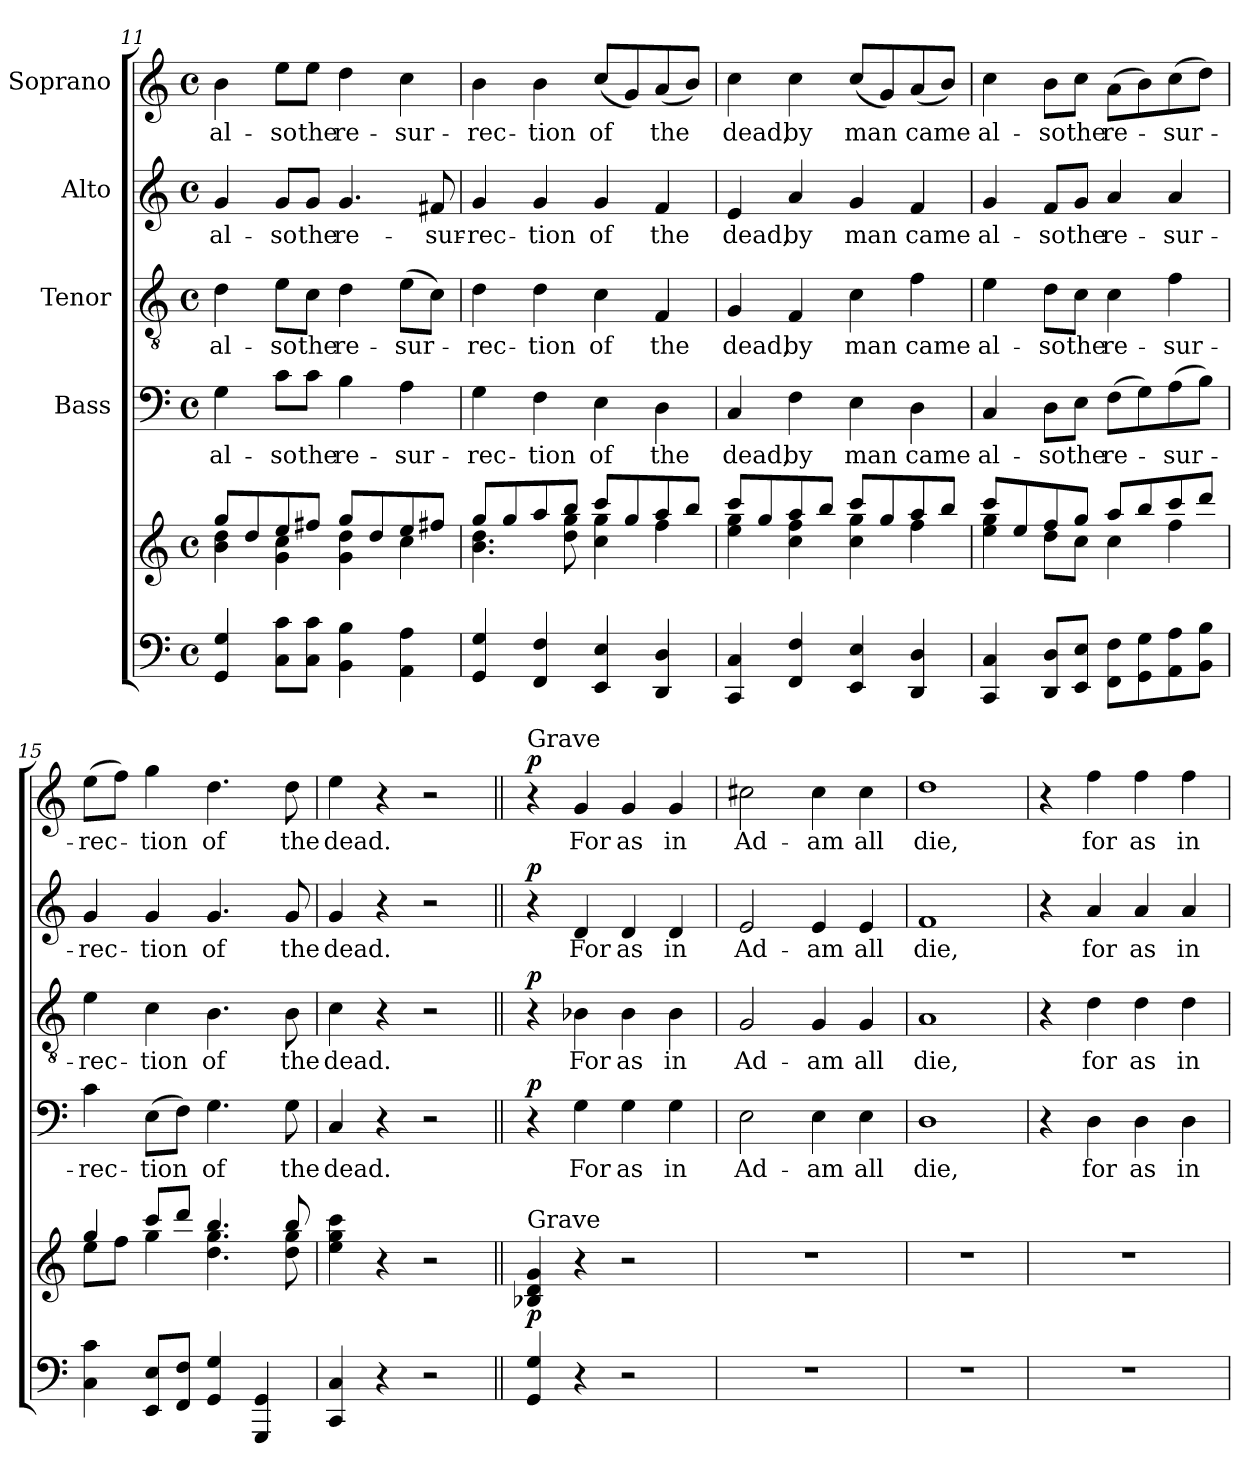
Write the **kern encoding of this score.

**kern	**kern	**dynam	**kern	**text	**dynam	**kern	**text	**dynam	**kern	**text	**dynam	**kern	**text	**dynam
*part5	*part5	*part5	*part4	*part4	*part4	*part3	*part3	*part3	*part2	*part2	*part2	*part1	*part1	*part1
*staff6	*staff5	*staff5/6	*staff4	*staff4	*staff4	*staff3	*staff3	*staff3	*staff2	*staff2	*staff2	*staff1	*staff1	*staff1
*	*	*	*I"Bass	*	*	*I"Tenor	*	*	*I"Alto	*	*	*I"Soprano	*	*
*clefF4	*clefG2	*	*clefF4	*	*	*clefGv2	*	*	*clefG2	*	*	*clefG2	*	*
*k[]	*k[]	*	*k[]	*	*	*k[]	*	*	*k[]	*	*	*k[]	*	*
*C:	*C:	*	*C:	*	*	*C:	*	*	*C:	*	*	*C:	*	*
*M4/4	*M4/4	*	*M4/4	*	*	*M4/4	*	*	*M4/4	*	*	*M4/4	*	*
*met(c)	*met(c)	*	*met(c)	*	*	*met(c)	*	*	*met(c)	*	*	*met(c)	*	*
=11	=11	=11	=11	=11	=11	=11	=11	=11	=11	=11	=11	=11	=11	=11
*	*^	*	*	*	*	*	*	*	*	*	*	*	*	*
4GG/ 4G/	8gg/L	4b\ 4dd\	.	4G\	al-	.	4d\	al-	.	4g/	al-	.	4b\	al-	.
.	8dd/	.	.	.	.	.	.	.	.	.	.	.	.	.	.
8C\ 8c\L	8ee/	4g\ 4cc\	.	8c\L	-so	.	8e\L	-so	.	8g/L	-so	.	8ee\L	-so	.
8C\ 8c\J	8ff#X/J	.	.	8c\J	the	.	8c\J	the	.	8g/J	the	.	8ee\J	the	.
4BB\ 4B\	8gg/L	4g\ 4dd\	.	4B\	re-	.	4d\	re-	.	4.g/	re-	.	4dd\	re-	.
.	8dd/	.	.	.	.	.	.	.	.	.	.	.	.	.	.
4AA\ 4A\	8ee/	4cc\	.	4A\	-sur-	.	(8e\L	-sur-	.	.	.	.	4cc\	-sur-	.
.	8ff#X/J	.	.	.	.	.	8c\J)	.	.	8f#X/	-sur-	.	.	.	.
=12	=12	=12	=12	=12	=12	=12	=12	=12	=12	=12	=12	=12	=12	=12	=12
4GG/ 4G/	8gg/L	4.b\ 4.dd\	.	4G\	-rec-	.	4d\	-rec-	.	4g/	-rec-	.	4b\	-rec-	.
.	8gg/	.	.	.	.	.	.	.	.	.	.	.	.	.	.
4FF/ 4F/	8aa/	.	.	4F\	-tion	.	4d\	-tion	.	4g/	-tion	.	4b\	-tion	.
.	8bb/J	8dd\ 8gg\	.	.	.	.	.	.	.	.	.	.	.	.	.
4EE/ 4E/	8ccc/L	4cc\ 4gg\	.	4E\	of	.	4c\	of	.	4g/	of	.	(8cc/L	of	.
.	8gg/	.	.	.	.	.	.	.	.	.	.	.	8g/)	.	.
4DD/ 4D/	8aa/	4ff\	.	4D\	the	.	4F/	the	.	4f/	the	.	(8a/	the	.
.	8bb/J	.	.	.	.	.	.	.	.	.	.	.	8b/J)	.	.
=13	=13	=13	=13	=13	=13	=13	=13	=13	=13	=13	=13	=13	=13	=13	=13
4CC/ 4C/	8ccc/L	4ee\ 4gg\	.	4C/	dead,	.	4G/	dead,	.	4e/	dead,	.	4cc\	dead,	.
.	8gg/	.	.	.	.	.	.	.	.	.	.	.	.	.	.
4FF/ 4F/	8aa/	4cc\ 4ff\	.	4F\	by	.	4F/	by	.	4a/	by	.	4cc\	by	.
.	8bb/J	.	.	.	.	.	.	.	.	.	.	.	.	.	.
4EE/ 4E/	8ccc/L	4cc\ 4gg\	.	4E\	man	.	4c\	man	.	4g/	man	.	(8cc/L	man	.
.	8gg/	.	.	.	.	.	.	.	.	.	.	.	8g/)	.	.
4DD/ 4D/	8aa/	4ff\	.	4D\	came	.	4f\	came	.	4f/	came	.	(8a/	came	.
.	8bb/J	.	.	.	.	.	.	.	.	.	.	.	8b/J)	.	.
!!LO:PB:g=z
=14	=14	=14	=14	=14	=14	=14	=14	=14	=14	=14	=14	=14	=14	=14	=14
4CC/ 4C/	8ccc/L	4ee\ 4gg\	.	4C/	al-	.	4e\	al-	.	4g/	al-	.	4cc\	al-	.
.	8ee/	.	.	.	.	.	.	.	.	.	.	.	.	.	.
8DD/ 8D/L	8ff/	8dd\L	.	8D\L	-so	.	8d\L	-so	.	8f/L	-so	.	8b\L	-so	.
8EE/ 8E/J	8gg/J	8cc\J	.	8E\J	the	.	8c\J	the	.	8g/J	the	.	8cc\J	the	.
8FF\ 8F\L	8aa/L	4cc\	.	(8F\L	re-	.	4c\	re-	.	4a/	re-	.	(8a\L	re-	.
8GG\ 8G\	8bb/	.	.	8G\)	.	.	.	.	.	.	.	.	8b\)	.	.
8AA\ 8A\	8ccc/	4ff\	.	(8A\	-sur-	.	4f\	-sur-	.	4a/	-sur-	.	(8cc\	-sur-	.
8BB\ 8B\J	8ddd/J	.	.	8B\J)	.	.	.	.	.	.	.	.	8dd\J)	.	.
=15	=15	=15	=15	=15	=15	=15	=15	=15	=15	=15	=15	=15	=15	=15	=15
4C\ 4c\	4gg/	8ee\L	.	4c\	-rec-	.	4e\	-rec-	.	4g/	-rec-	.	(8ee\L	-rec-	.
.	.	8ff\J	.	.	.	.	.	.	.	.	.	.	8ff\J)	.	.
8EE/ 8E/L	8ccc/L	4gg\	.	(8E\L	-tion	.	4c\	-tion	.	4g/	-tion	.	4gg\	-tion	.
8FF/ 8F/J	8ddd/J	.	.	8F\J)	.	.	.	.	.	.	.	.	.	.	.
4GG/ 4G/	4.bb/	4.dd\ 4.gg\	.	4.G\	of	.	4.B\	of	.	4.g/	of	.	4.dd\	of	.
4GGG/ 4GG/	.	.	.	.	.	.	.	.	.	.	.	.	.	.	.
.	8bb/	8dd\ 8gg\	.	8G\	the	.	8B\	the	.	8g/	the	.	8dd\	the	.
*	*v	*v	*	*	*	*	*	*	*	*	*	*	*	*	*
=16	=16	=16	=16	=16	=16	=16	=16	=16	=16	=16	=16	=16	=16	=16
4CC/ 4C/	4ee\ 4gg\ 4ccc\	.	4C/	dead.	.	4c\	dead.	.	4g/	dead.	.	4ee\	dead.	.
4r	4r	.	4r	.	.	4r	.	.	4r	.	.	4r	.	.
2r	2r	.	2r	.	.	2r	.	.	2r	.	.	2r	.	.
=17||	=17||	=17||	=17||	=17||	=17||	=17||	=17||	=17||	=17||	=17||	=17||	=17||	=17||	=17||
!	!	!	!	!	!	!	!	!	!	!	!	!LO:TX:a:t=Grave	!	!
!	!LO:TX:a:t=Grave	!	!	!	!	!	!	!	!	!	!	!	!	!
!	!	!LO:DY:b	!	!	!LO:DY:b	!	!	!LO:DY:b	!	!	!LO:DY:b	!	!	!LO:DY:b
4GG/ 4G/	4B-X/ 4d/ 4g/	p	4r	.	p	4r	.	p	4r	.	p	4r	.	p
4r	4r	.	4G\	For	.	4B-X\	For	.	4d/	For	.	4g/	For	.
2r	2r	.	4G\	as	.	4B-\	as	.	4d/	as	.	4g/	as	.
.	.	.	4G\	in	.	4B-\	in	.	4d/	in	.	4g/	in	.
=18	=18	=18	=18	=18	=18	=18	=18	=18	=18	=18	=18	=18	=18	=18
1r	1r	.	2E\	Ad-	.	2G/	Ad-	.	2e/	Ad-	.	2cc#X\	Ad-	.
.	.	.	4E\	-am	.	4G/	-am	.	4e/	-am	.	4cc#\	-am	.
.	.	.	4E\	all	.	4G/	all	.	4e/	all	.	4cc#\	all	.
=19	=19	=19	=19	=19	=19	=19	=19	=19	=19	=19	=19	=19	=19	=19
1r	1r	.	1D	die,	.	1A	die,	.	1f	die,	.	1dd	die,	.
=20	=20	=20	=20	=20	=20	=20	=20	=20	=20	=20	=20	=20	=20	=20
1r	1r	.	4r	.	.	4r	.	.	4r	.	.	4r	.	.
.	.	.	4D\	for	.	4d\	for	.	4a/	for	.	4ff\	for	.
.	.	.	4D\	as	.	4d\	as	.	4a/	as	.	4ff\	as	.
.	.	.	4D\	in	.	4d\	in	.	4a/	in	.	4ff\	in	.
=	=	=	=	=	=	=	=	=	=	=	=	=	=	=
*-	*-	*-	*-	*-	*-	*-	*-	*-	*-	*-	*-	*-	*-	*-
